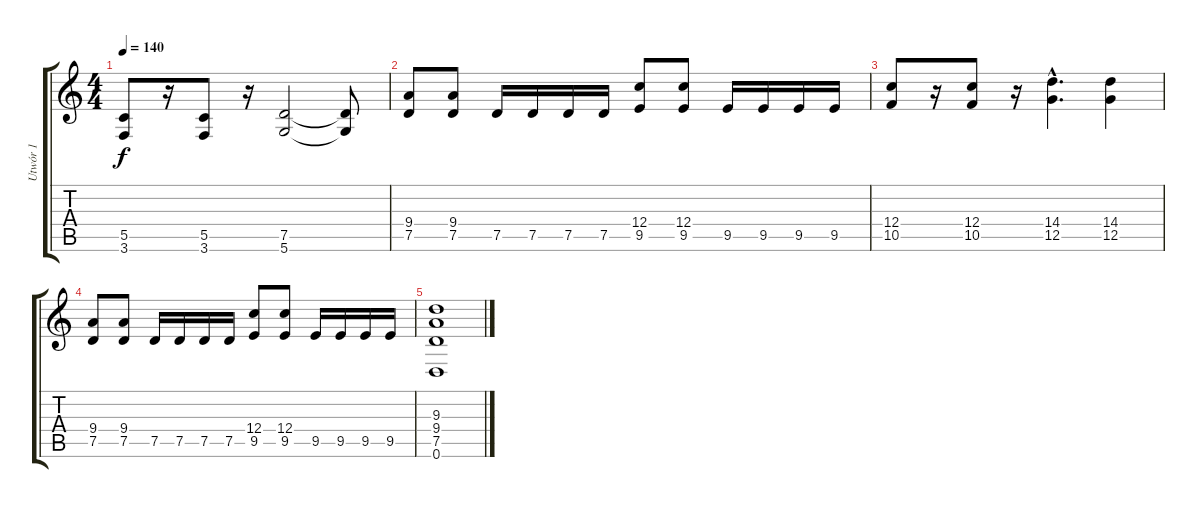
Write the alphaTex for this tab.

\track ("Utwór 1" "Utwór 1") {instrument distortionguitar}
\staff {score tabs}
\tuning (D4 A3 F3 C3 G2 D2) {hide}
\ts (4 4)
\tempo 140
\clef g2
\ks c
(5.5 3.6).8{dy f} r.16 (5.5 3.6).8 r.16 (7.5 5.6).2 (7.5{t} 5.6{t}).8 |
(9.4 7.5).8 (9.4 7.5).8 7.5.16 7.5.16 7.5.16 7.5.16 (12.4 9.5).8 (12.4 9.5).8 9.5.16 9.5.16 9.5.16 9.5.16 |
(12.4 10.5).8 r.16 (12.4 10.5).8 r.16 (14.4{hac} 12.5{hac}).4{d} (14.4 12.5).4 |
(9.4 7.5).8 (9.4 7.5).8 7.5.16 7.5.16 7.5.16 7.5.16 (12.4 9.5).8 (12.4 9.5).8 9.5.16 9.5.16 9.5.16 9.5.16 |
(9.3 9.4 7.5 0.6).1
